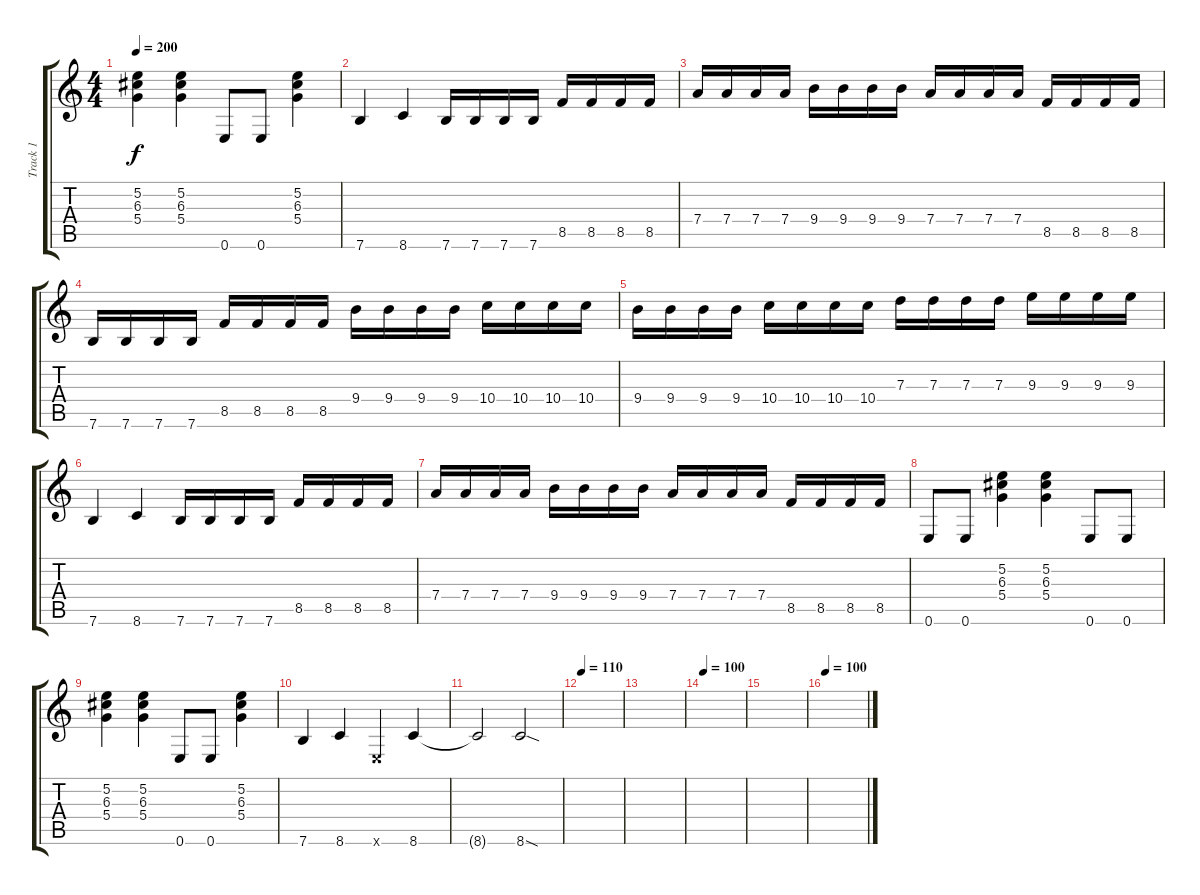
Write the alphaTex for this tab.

\track ("Track 1" "Track 1") {instrument distortionguitar}
\staff {score tabs}
\tuning (E4 B3 G3 D3 A2 E2) {hide}
\ts (4 4)
\tempo 200
\clef g2
\ks c
(5.2 6.3 5.4).4{dy f} (5.2 6.3 5.4).4 0.6.8 0.6.8 (5.2 6.3 5.4).4 |
7.6.4 8.6.4 7.6.16 7.6.16 7.6.16 7.6.16 8.5.16 8.5.16 8.5.16 8.5.16 |
7.4.16 7.4.16 7.4.16 7.4.16 9.4.16 9.4.16 9.4.16 9.4.16 7.4.16 7.4.16 7.4.16 7.4.16 8.5.16 8.5.16 8.5.16 8.5.16 |
7.6.16 7.6.16 7.6.16 7.6.16 8.5.16 8.5.16 8.5.16 8.5.16 9.4.16 9.4.16 9.4.16 9.4.16 10.4.16 10.4.16 10.4.16 10.4.16 |
9.4.16 9.4.16 9.4.16 9.4.16 10.4.16 10.4.16 10.4.16 10.4.16 7.3.16 7.3.16 7.3.16 7.3.16 9.3.16 9.3.16 9.3.16 9.3.16 |
7.6.4 8.6.4 7.6.16 7.6.16 7.6.16 7.6.16 8.5.16 8.5.16 8.5.16 8.5.16 |
7.4.16 7.4.16 7.4.16 7.4.16 9.4.16 9.4.16 9.4.16 9.4.16 7.4.16 7.4.16 7.4.16 7.4.16 8.5.16 8.5.16 8.5.16 8.5.16 |
0.6.8 0.6.8 (5.2 6.3 5.4).4 (5.2 6.3 5.4).4 0.6.8 0.6.8 |
(5.2 6.3 5.4).4 (5.2 6.3 5.4).4 0.6.8 0.6.8 (5.2 6.3 5.4).4 |
7.6.4 8.6.4 0.6{x}.4 8.6.4 |
8.6{t}.2 8.6{sod}.2 |
\tempo 110
|
|
\tempo 100
|
|
\tempo 100
